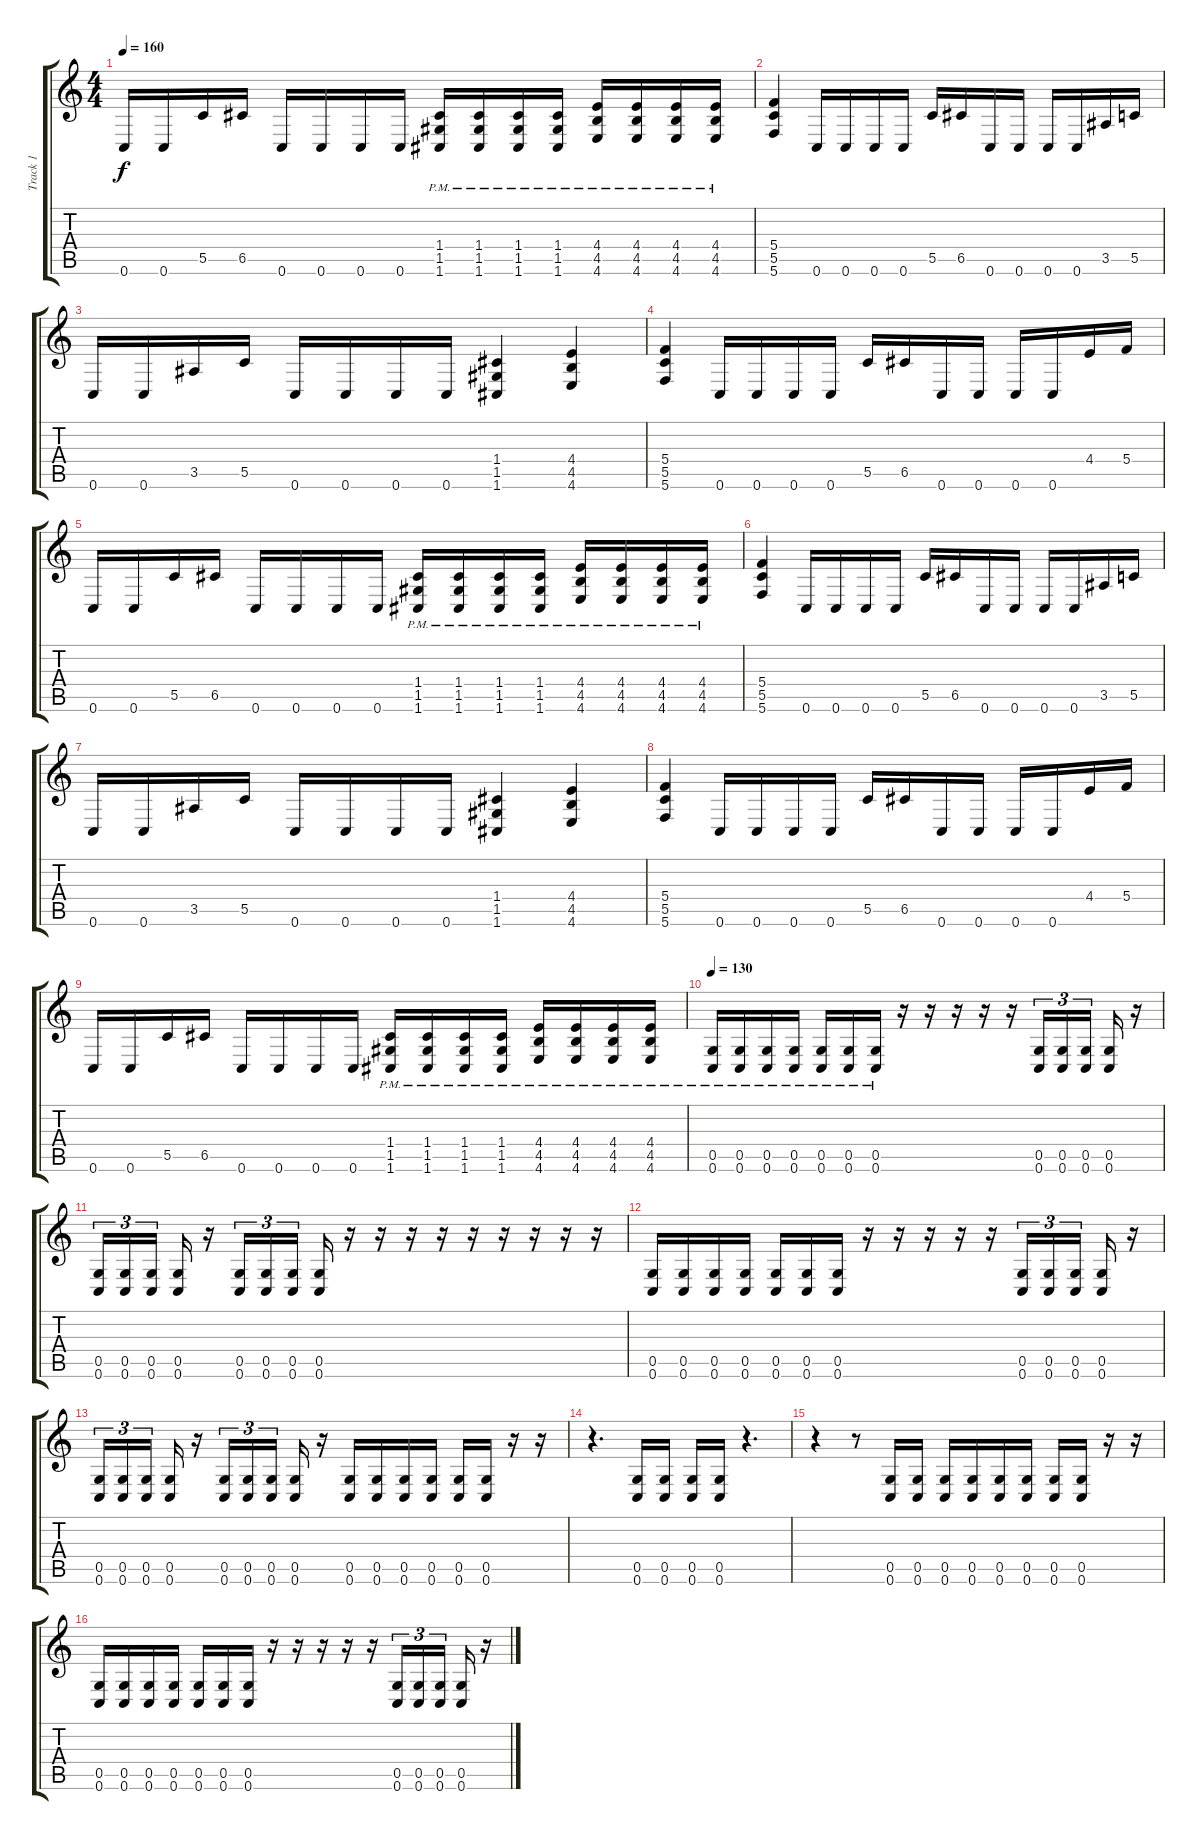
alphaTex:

\track ("Track 1" "Track 1") {instrument distortionguitar}
\staff {score tabs}
\tuning (D4 A3 F3 C3 G2 C2) {hide}
\ts (4 4)
\tempo 160
\clef g2
\ks c
0.6.16{dy f} 0.6.16 5.5.16 6.5.16 0.6.16 0.6.16 0.6.16 0.6.16 (1.4{pm} 1.5{pm} 1.6{pm}).16 (1.4{pm} 1.5{pm} 1.6{pm}).16 (1.4{pm} 1.5{pm} 1.6{pm}).16 (1.4{pm} 1.5{pm} 1.6{pm}).16 (4.4{pm} 4.5{pm} 4.6{pm}).16 (4.4{pm} 4.5{pm} 4.6{pm}).16 (4.4{pm} 4.5{pm} 4.6{pm}).16 (4.4{pm} 4.5{pm} 4.6{pm}).16 |
(5.4 5.5 5.6).4 0.6.16 0.6.16 0.6.16 0.6.16 5.5.16 6.5.16 0.6.16 0.6.16 0.6.16 0.6.16 3.5.16 5.5.16 |
0.6.16 0.6.16 3.5.16 5.5.16 0.6.16 0.6.16 0.6.16 0.6.16 (1.4 1.5 1.6).4 (4.4 4.5 4.6).4 |
(5.4 5.5 5.6).4 0.6.16 0.6.16 0.6.16 0.6.16 5.5.16 6.5.16 0.6.16 0.6.16 0.6.16 0.6.16 4.4.16 5.4.16 |
0.6.16 0.6.16 5.5.16 6.5.16 0.6.16 0.6.16 0.6.16 0.6.16 (1.4{pm} 1.5{pm} 1.6{pm}).16 (1.4{pm} 1.5{pm} 1.6{pm}).16 (1.4{pm} 1.5{pm} 1.6{pm}).16 (1.4{pm} 1.5{pm} 1.6{pm}).16 (4.4{pm} 4.5{pm} 4.6{pm}).16 (4.4{pm} 4.5{pm} 4.6{pm}).16 (4.4{pm} 4.5{pm} 4.6{pm}).16 (4.4{pm} 4.5{pm} 4.6{pm}).16 |
(5.4 5.5 5.6).4 0.6.16 0.6.16 0.6.16 0.6.16 5.5.16 6.5.16 0.6.16 0.6.16 0.6.16 0.6.16 3.5.16 5.5.16 |
0.6.16 0.6.16 3.5.16 5.5.16 0.6.16 0.6.16 0.6.16 0.6.16 (1.4 1.5 1.6).4 (4.4 4.5 4.6).4 |
(5.4 5.5 5.6).4 0.6.16 0.6.16 0.6.16 0.6.16 5.5.16 6.5.16 0.6.16 0.6.16 0.6.16 0.6.16 4.4.16 5.4.16 |
0.6.16 0.6.16 5.5.16 6.5.16 0.6.16 0.6.16 0.6.16 0.6.16 (1.4{pm} 1.5{pm} 1.6{pm}).16 (1.4{pm} 1.5{pm} 1.6{pm}).16 (1.4{pm} 1.5{pm} 1.6{pm}).16 (1.4{pm} 1.5{pm} 1.6{pm}).16 (4.4{pm} 4.5{pm} 4.6{pm}).16 (4.4{pm} 4.5{pm} 4.6{pm}).16 (4.4{pm} 4.5{pm} 4.6{pm}).16 (4.4{pm} 4.5{pm} 4.6{pm}).16 |
\tempo 130
(0.5{pm} 0.6{pm}).16 (0.5{pm} 0.6{pm}).16 (0.5{pm} 0.6{pm}).16 (0.5{pm} 0.6{pm}).16 (0.5{pm} 0.6{pm}).16 (0.5{pm} 0.6{pm}).16 (0.5{pm} 0.6{pm}).16 r.16 r.16 r.16 r.16 r.16 (0.5 0.6).16{tu (3 2)} (0.5 0.6).16{tu (3 2)} (0.5 0.6).16{tu (3 2) beam splitsecondary} (0.5 0.6).16 r.16 |
(0.5 0.6).16{tu (3 2)} (0.5 0.6).16{tu (3 2)} (0.5 0.6).16{tu (3 2) beam splitsecondary} (0.5 0.6).16 r.16 (0.5 0.6).16{tu (3 2)} (0.5 0.6).16{tu (3 2)} (0.5 0.6).16{tu (3 2) beam splitsecondary} (0.5 0.6).16 r.16 r.16 r.16 r.16 r.16 r.16 r.16 r.16 r.16 |
(0.5 0.6).16 (0.5 0.6).16 (0.5 0.6).16 (0.5 0.6).16 (0.5 0.6).16 (0.5 0.6).16 (0.5 0.6).16 r.16 r.16 r.16 r.16 r.16 (0.5 0.6).16{tu (3 2)} (0.5 0.6).16{tu (3 2)} (0.5 0.6).16{tu (3 2) beam splitsecondary} (0.5 0.6).16 r.16 |
(0.5 0.6).16{tu (3 2)} (0.5 0.6).16{tu (3 2)} (0.5 0.6).16{tu (3 2) beam splitsecondary} (0.5 0.6).16 r.16 (0.5 0.6).16{tu (3 2)} (0.5 0.6).16{tu (3 2)} (0.5 0.6).16{tu (3 2) beam splitsecondary} (0.5 0.6).16 r.16 (0.5 0.6).16 (0.5 0.6).16 (0.5 0.6).16 (0.5 0.6).16 (0.5 0.6).16 (0.5 0.6).16 r.16 r.16 |
r.4{d} (0.5 0.6).16 (0.5 0.6).16 (0.5 0.6).16 (0.5 0.6).16 r.4{d} |
r.4 r.8 (0.5 0.6).16 (0.5 0.6).16 (0.5 0.6).16 (0.5 0.6).16 (0.5 0.6).16 (0.5 0.6).16 (0.5 0.6).16 (0.5 0.6).16 r.16 r.16 |
(0.5 0.6).16 (0.5 0.6).16 (0.5 0.6).16 (0.5 0.6).16 (0.5 0.6).16 (0.5 0.6).16 (0.5 0.6).16 r.16 r.16 r.16 r.16 r.16 (0.5 0.6).16{tu (3 2)} (0.5 0.6).16{tu (3 2)} (0.5 0.6).16{tu (3 2) beam splitsecondary} (0.5 0.6).16 r.16
